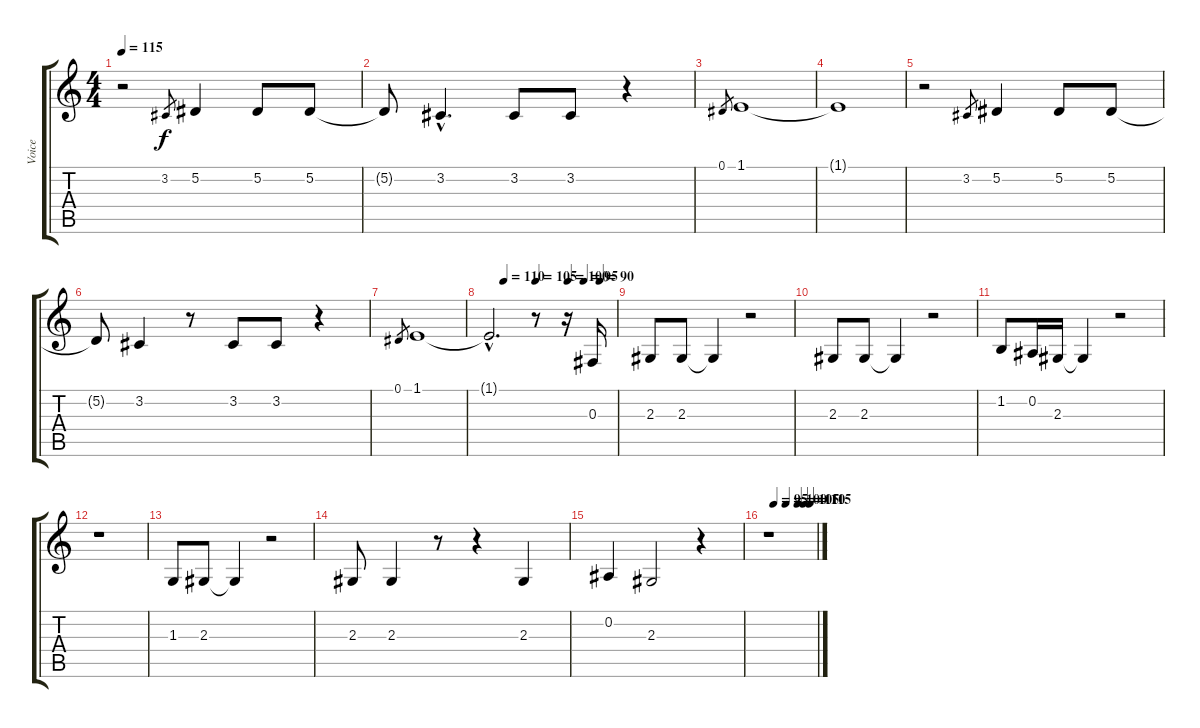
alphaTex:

\track ("Voice" "Voice") {instrument cello}
\staff {score tabs}
\tuning (Eb4 Bb3 Gb3 Db3 Ab2 Eb2) {hide}
\ts (4 4)
\tempo 115
\clef g2
\ks c
r.2{dy f} 3.2.8{gr} 5.2.4 5.2.8 5.2.8 |
5.2{t}.8 3.2{hac}.4{d} 3.2.8 3.2.8 r.4 |
0.1.8{gr} 1.1.1 |
1.1{t}.1 |
r.2 3.2.8{gr} 5.2.4 5.2.8 5.2.8 |
5.2{t}.8 3.2.4 r.8 3.2.8 3.2.8 r.4 |
0.1.8{gr} 1.1.1 |
\tempo (110 0.125)
\tempo (105 0.375)
\tempo (100 0.625)
\tempo (95 0.75)
\tempo (90 0.875)
1.1{hac t}.2{d} r.8 r.16 0.3.16 |
2.3.8 2.3.8 2.3{t}.4 r.2 |
2.3.8 2.3.8 2.3{t}.4 r.2 |
1.2.8 0.2.16 2.3.16 2.3{t}.4 r.2 |
r.1 |
1.3.8 2.3.8 2.3{t}.4 r.2 |
2.3.8 2.3.4 r.8 r.4 2.3.4 |
0.2.4 2.3.2 r.4 |
\tempo (95 0.125)
\tempo (100 0.375)
\tempo (105 0.625)
\tempo (110 0.75)
\tempo (115 0.875)
r.1
